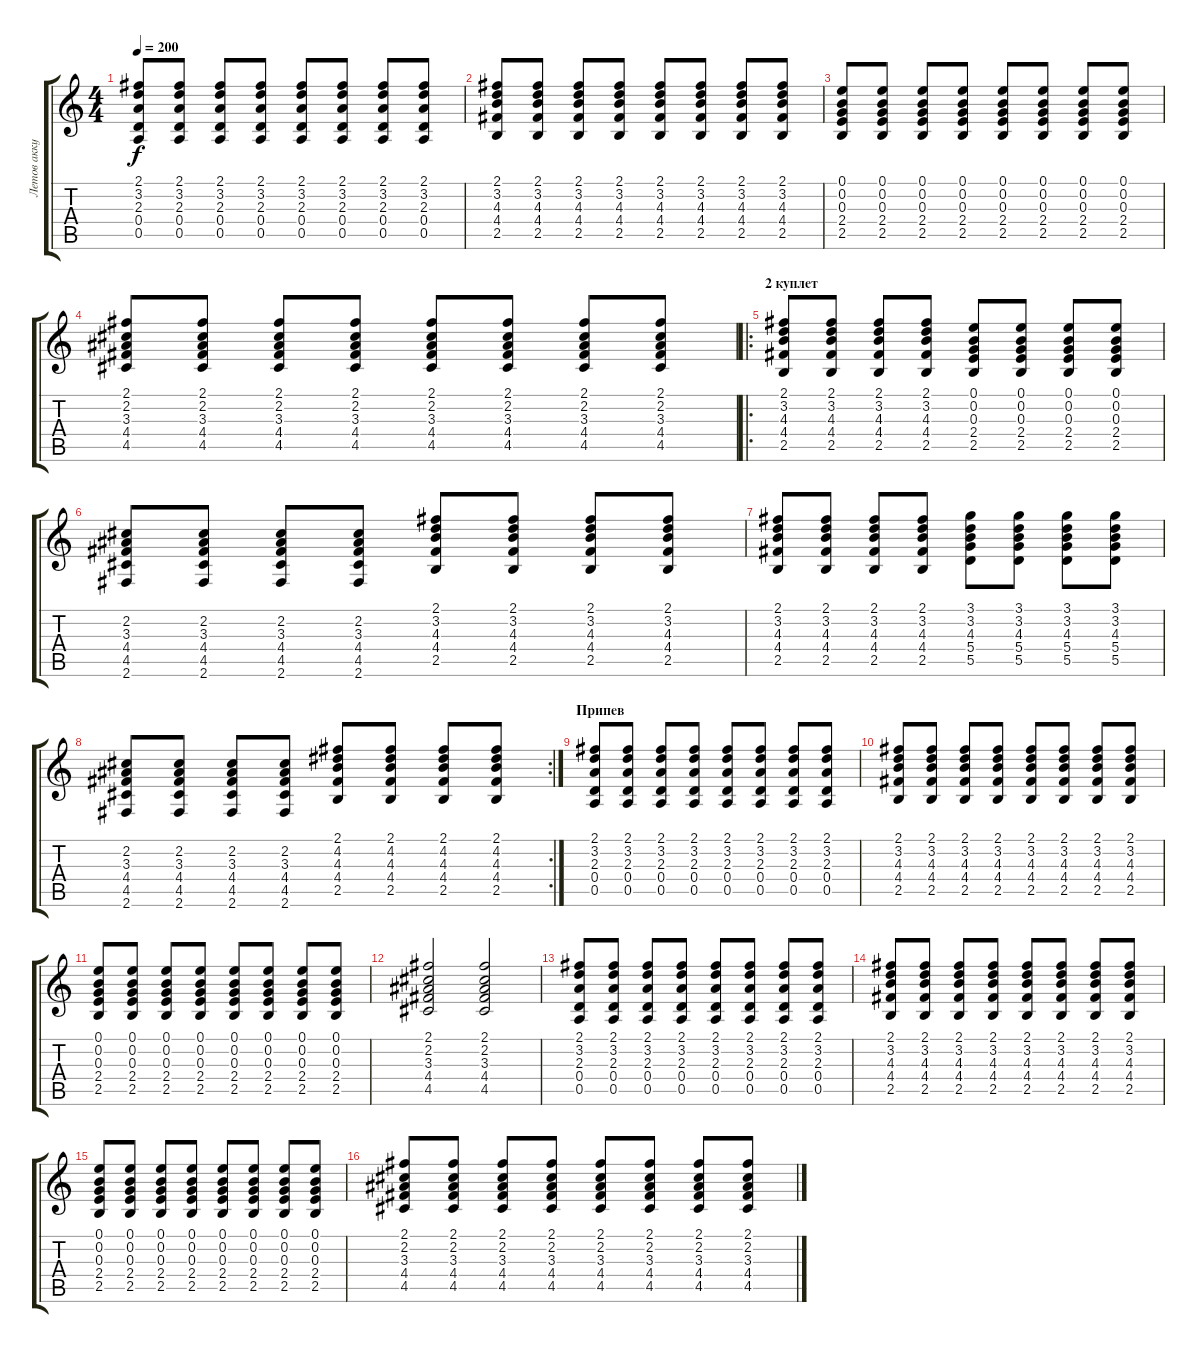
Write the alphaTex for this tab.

\track ("Летов аккустика" "Летов акку") {instrument acousticguitarnylon}
\staff {score tabs}
\tuning (E4 B3 G3 D3 A2 E2) {hide}
\ts (4 4)
\tempo 200
\clef g2
\ks c
(2.1 3.2 2.3 0.4 0.5).8{dy f} (2.1 3.2 2.3 0.4 0.5).8 (2.1 3.2 2.3 0.4 0.5).8 (2.1 3.2 2.3 0.4 0.5).8 (2.1 3.2 2.3 0.4 0.5).8 (2.1 3.2 2.3 0.4 0.5).8 (2.1 3.2 2.3 0.4 0.5).8 (2.1 3.2 2.3 0.4 0.5).8 |
(2.1 3.2 4.3 4.4 2.5).8 (2.1 3.2 4.3 4.4 2.5).8 (2.1 3.2 4.3 4.4 2.5).8 (2.1 3.2 4.3 4.4 2.5).8 (2.1 3.2 4.3 4.4 2.5).8 (2.1 3.2 4.3 4.4 2.5).8 (2.1 3.2 4.3 4.4 2.5).8 (2.1 3.2 4.3 4.4 2.5).8 |
(0.1 0.2 0.3 2.4 2.5).8 (0.1 0.2 0.3 2.4 2.5).8 (0.1 0.2 0.3 2.4 2.5).8 (0.1 0.2 0.3 2.4 2.5).8 (0.1 0.2 0.3 2.4 2.5).8 (0.1 0.2 0.3 2.4 2.5).8 (0.1 0.2 0.3 2.4 2.5).8 (0.1 0.2 0.3 2.4 2.5).8 |
(2.1 2.2 3.3 4.4 4.5).8 (2.1 2.2 3.3 4.4 4.5).8 (2.1 2.2 3.3 4.4 4.5).8 (2.1 2.2 3.3 4.4 4.5).8 (2.1 2.2 3.3 4.4 4.5).8 (2.1 2.2 3.3 4.4 4.5).8 (2.1 2.2 3.3 4.4 4.5).8 (2.1 2.2 3.3 4.4 4.5).8 |
\ro
\section ("" "2 куплет")
(2.1 3.2 4.3 4.4 2.5).8 (2.1 3.2 4.3 4.4 2.5).8 (2.1 3.2 4.3 4.4 2.5).8 (2.1 3.2 4.3 4.4 2.5).8 (0.1 0.2 0.3 2.4 2.5).8 (0.1 0.2 0.3 2.4 2.5).8 (0.1 0.2 0.3 2.4 2.5).8 (0.1 0.2 0.3 2.4 2.5).8 |
(2.2 3.3 4.4 4.5 2.6).8 (2.2 3.3 4.4 4.5 2.6).8 (2.2 3.3 4.4 4.5 2.6).8 (2.2 3.3 4.4 4.5 2.6).8 (2.1 3.2 4.3 4.4 2.5).8 (2.1 3.2 4.3 4.4 2.5).8 (2.1 3.2 4.3 4.4 2.5).8 (2.1 3.2 4.3 4.4 2.5).8 |
(2.1 3.2 4.3 4.4 2.5).8 (2.1 3.2 4.3 4.4 2.5).8 (2.1 3.2 4.3 4.4 2.5).8 (2.1 3.2 4.3 4.4 2.5).8 (3.1 3.2 4.3 5.4 5.5).8 (3.1 3.2 4.3 5.4 5.5).8 (3.1 3.2 4.3 5.4 5.5).8 (3.1 3.2 4.3 5.4 5.5).8 |
\rc 2
(2.2 3.3 4.4 4.5 2.6).8 (2.2 3.3 4.4 4.5 2.6).8 (2.2 3.3 4.4 4.5 2.6).8 (2.2 3.3 4.4 4.5 2.6).8 (2.1 4.2 4.3 4.4 2.5).8 (2.1 4.2 4.3 4.4 2.5).8 (2.1 4.2 4.3 4.4 2.5).8 (2.1 4.2 4.3 4.4 2.5).8 |
\section ("" "Припев")
(2.1 3.2 2.3 0.4 0.5).8 (2.1 3.2 2.3 0.4 0.5).8 (2.1 3.2 2.3 0.4 0.5).8 (2.1 3.2 2.3 0.4 0.5).8 (2.1 3.2 2.3 0.4 0.5).8 (2.1 3.2 2.3 0.4 0.5).8 (2.1 3.2 2.3 0.4 0.5).8 (2.1 3.2 2.3 0.4 0.5).8 |
(2.1 3.2 4.3 4.4 2.5).8 (2.1 3.2 4.3 4.4 2.5).8 (2.1 3.2 4.3 4.4 2.5).8 (2.1 3.2 4.3 4.4 2.5).8 (2.1 3.2 4.3 4.4 2.5).8 (2.1 3.2 4.3 4.4 2.5).8 (2.1 3.2 4.3 4.4 2.5).8 (2.1 3.2 4.3 4.4 2.5).8 |
(0.1 0.2 0.3 2.4 2.5).8 (0.1 0.2 0.3 2.4 2.5).8 (0.1 0.2 0.3 2.4 2.5).8 (0.1 0.2 0.3 2.4 2.5).8 (0.1 0.2 0.3 2.4 2.5).8 (0.1 0.2 0.3 2.4 2.5).8 (0.1 0.2 0.3 2.4 2.5).8 (0.1 0.2 0.3 2.4 2.5).8 |
(2.1 2.2 3.3 4.4 4.5).2 (2.1 2.2 3.3 4.4 4.5).2 |
(2.1 3.2 2.3 0.4 0.5).8 (2.1 3.2 2.3 0.4 0.5).8 (2.1 3.2 2.3 0.4 0.5).8 (2.1 3.2 2.3 0.4 0.5).8 (2.1 3.2 2.3 0.4 0.5).8 (2.1 3.2 2.3 0.4 0.5).8 (2.1 3.2 2.3 0.4 0.5).8 (2.1 3.2 2.3 0.4 0.5).8 |
(2.1 3.2 4.3 4.4 2.5).8 (2.1 3.2 4.3 4.4 2.5).8 (2.1 3.2 4.3 4.4 2.5).8 (2.1 3.2 4.3 4.4 2.5).8 (2.1 3.2 4.3 4.4 2.5).8 (2.1 3.2 4.3 4.4 2.5).8 (2.1 3.2 4.3 4.4 2.5).8 (2.1 3.2 4.3 4.4 2.5).8 |
(0.1 0.2 0.3 2.4 2.5).8 (0.1 0.2 0.3 2.4 2.5).8 (0.1 0.2 0.3 2.4 2.5).8 (0.1 0.2 0.3 2.4 2.5).8 (0.1 0.2 0.3 2.4 2.5).8 (0.1 0.2 0.3 2.4 2.5).8 (0.1 0.2 0.3 2.4 2.5).8 (0.1 0.2 0.3 2.4 2.5).8 |
(2.1 2.2 3.3 4.4 4.5).8 (2.1 2.2 3.3 4.4 4.5).8 (2.1 2.2 3.3 4.4 4.5).8 (2.1 2.2 3.3 4.4 4.5).8 (2.1 2.2 3.3 4.4 4.5).8 (2.1 2.2 3.3 4.4 4.5).8 (2.1 2.2 3.3 4.4 4.5).8 (2.1 2.2 3.3 4.4 4.5).8
